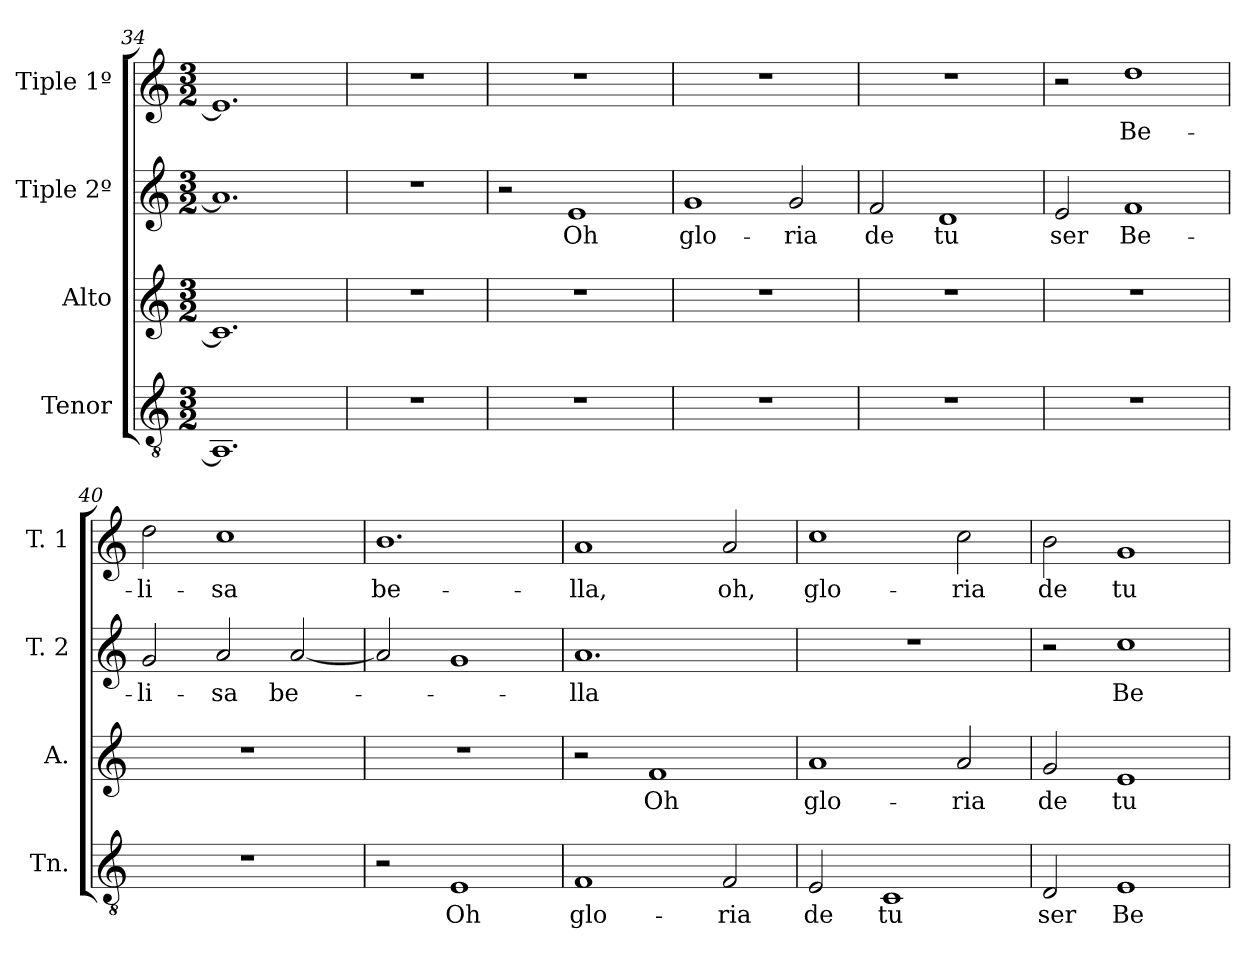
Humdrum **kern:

**kern	**text	**kern	**text	**kern	**text	**kern	**text
*part4	*part4	*part3	*part3	*part2	*part2	*part1	*part1
*staff4	*staff4	*staff3	*staff3	*staff2	*staff2	*staff1	*staff1
*I"Tenor	*	*I"Alto	*	*I"Tiple 2º	*	*I"Tiple 1º	*
*I'Tn.	*	*I'A.	*	*I'T. 2	*	*I'T. 1	*
*clefGv2	*	*clefG2	*	*clefG2	*	*clefG2	*
*M3/2	*	*M3/2	*	*M3/2	*	*M3/2	*
=34	=34	=34	=34	=34	=34	=34	=34
1.AA]	.	1.c#]	.	1.a]	.	1.e]	.
!!LO:LB:g=z
=35	=35	=35	=35	=35	=35	=35	=35
1.r	.	1.r	.	1.r	.	1.r	.
=36	=36	=36	=36	=36	=36	=36	=36
1.r	.	1.r	.	2r	.	1.r	.
.	.	.	.	1e	Oh	.	.
=37	=37	=37	=37	=37	=37	=37	=37
1.r	.	1.r	.	1g	glo-	1.r	.
.	.	.	.	2g	-ria	.	.
=38	=38	=38	=38	=38	=38	=38	=38
1.r	.	1.r	.	2f	de	1.r	.
.	.	.	.	1d	tu	.	.
=39	=39	=39	=39	=39	=39	=39	=39
1.r	.	1.r	.	2e	ser	2r	.
.	.	.	.	1f	Be-	1dd	Be-
=40	=40	=40	=40	=40	=40	=40	=40
1.r	.	1.r	.	2g	-li-	2dd	-li-
.	.	.	.	2a	-sa	1cc	-sa
.	.	.	.	[2a	be-	.	.
=41	=41	=41	=41	=41	=41	=41	=41
2r	.	1.r	.	2a]	.	1.b	be-
1E	Oh	.	.	1g	.	.	.
=42	=42	=42	=42	=42	=42	=42	=42
1F	glo-	2r	.	1.a	-lla	1a	-lla,
.	.	1f	Oh	.	.	.	.
2F	-ria	.	.	.	.	2a	oh,
=43	=43	=43	=43	=43	=43	=43	=43
2E	de	1a	glo-	1.r	.	1cc	glo-
1C	tu	.	.	.	.	.	.
.	.	2a	-ria	.	.	2cc	-ria
=44	=44	=44	=44	=44	=44	=44	=44
2D	ser	2g	de	2r	.	2b	de
1E	Be-	1e	tu	1cc	Be-	1g	tu
=	=	=	=	=	=	=	=
*-	*-	*-	*-	*-	*-	*-	*-
